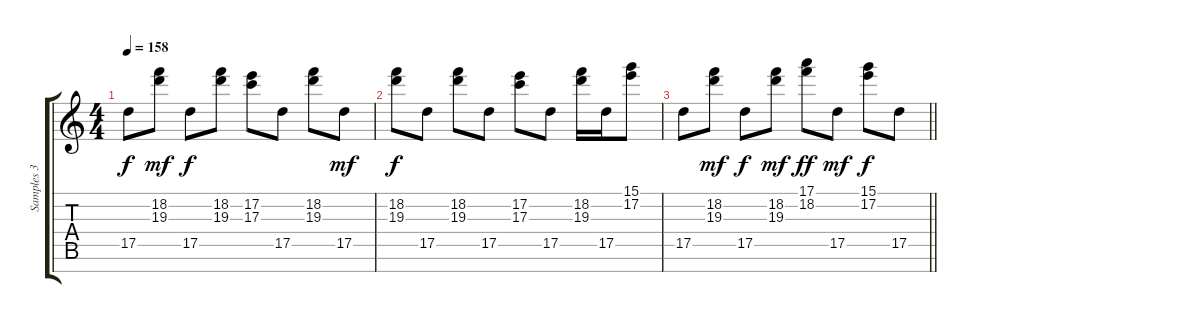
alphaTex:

\track ("Samples 3" "Samples 3") {instrument synthbass1}
\staff {score tabs}
\tuning (E4 B3 G3 D3 A2 E2 B1) {hide}
\ts (4 4)
\tempo 158
\clef g2
\ks c
17.5.8{dy f} (18.2 19.3).8{dy mf} 17.5.8{dy f} (18.2 19.3).8 (17.2 17.3).8 17.5.8 (18.2 19.3).8 17.5.8{dy mf} |
(18.2 19.3).8{dy f} 17.5.8 (18.2 19.3).8 17.5.8 (17.2 17.3).8 17.5.8 (18.2 19.3).16 17.5.16 (15.1 17.2).8 |
\barLineRight lightlight
17.5.8 (18.2 19.3).8{dy mf} 17.5.8{dy f} (18.2 19.3).8{dy mf} (17.1 18.2).8{dy ff} 17.5.8{dy mf} (15.1 17.2).8{dy f} 17.5.8
